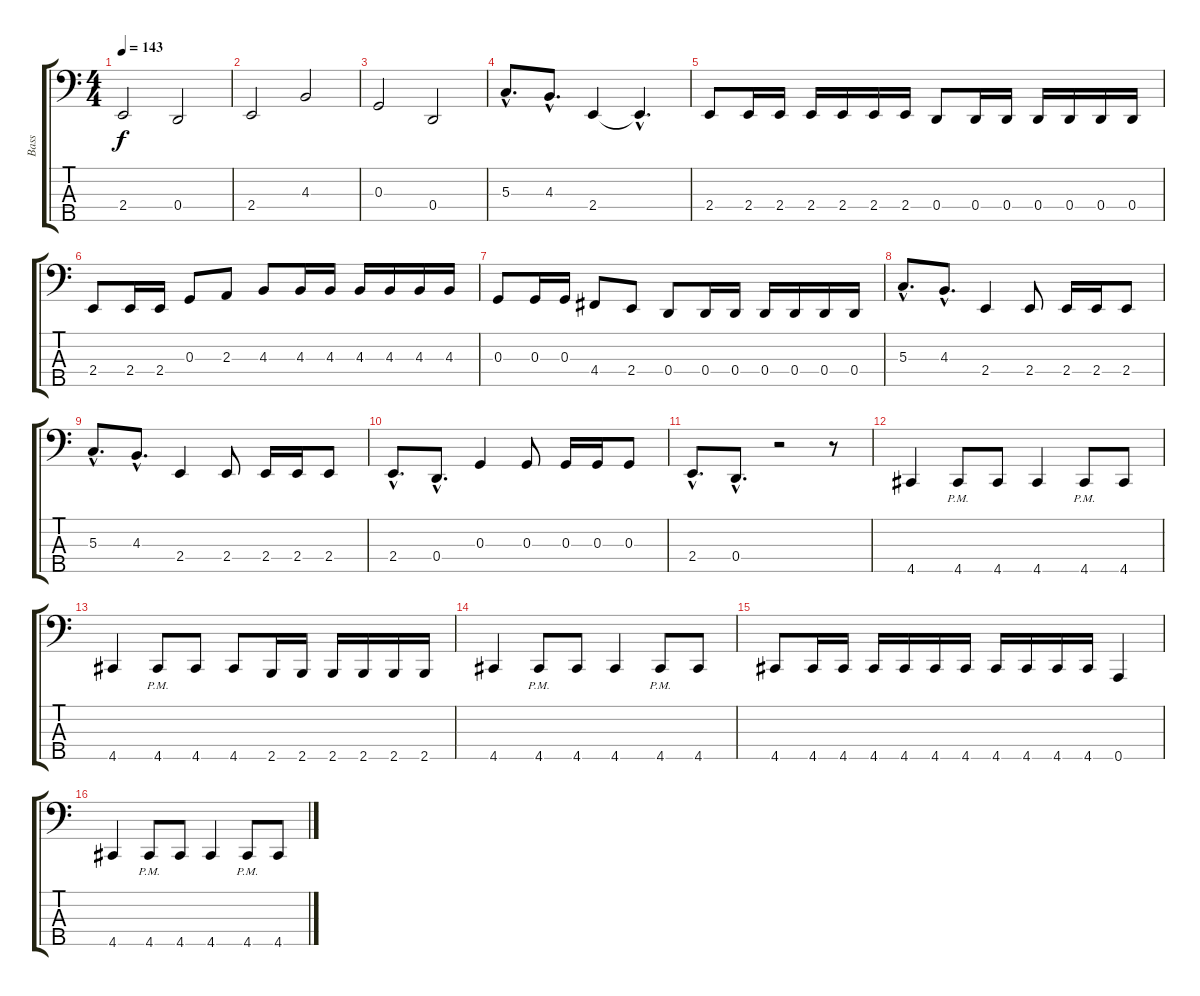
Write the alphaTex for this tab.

\track ("Bass" "Bass") {instrument electricbasspick}
\staff {score tabs}
\tuning (F2 C2 G1 D1 A0) {hide}
\ts (4 4)
\tempo 143
\clef f4
\ks c
2.4.2{dy f} 0.4.2 |
2.4.2 4.3.2 |
0.3.2 0.4.2 |
5.3{hac}.8{d} 4.3{hac}.8{d} 2.4.4 2.4{hac t}.4{d} |
2.4.8 2.4.16 2.4.16 2.4.16 2.4.16 2.4.16 2.4.16 0.4.8 0.4.16 0.4.16 0.4.16 0.4.16 0.4.16 0.4.16 |
2.4.8 2.4.16 2.4.16 0.3.8 2.3.8 4.3.8 4.3.16 4.3.16 4.3.16 4.3.16 4.3.16 4.3.16 |
0.3.8 0.3.16 0.3.16 4.4.8 2.4.8 0.4.8 0.4.16 0.4.16 0.4.16 0.4.16 0.4.16 0.4.16 |
5.3{hac}.8{d} 4.3{hac}.8{d} 2.4.4 2.4.8 2.4.16 2.4.16 2.4.8 |
5.3{hac}.8{d} 4.3{hac}.8{d} 2.4.4 2.4.8 2.4.16 2.4.16 2.4.8 |
2.4{hac}.8{d} 0.4{hac}.8{d} 0.3.4 0.3.8 0.3.16 0.3.16 0.3.8 |
2.4{hac}.8{d} 0.4{hac}.8{d} r.2 r.8 |
4.5.4 4.5{pm}.8 4.5.8 4.5.4 4.5{pm}.8 4.5.8 |
4.5.4 4.5{pm}.8 4.5.8 4.5.8 2.5.16 2.5.16 2.5.16 2.5.16 2.5.16 2.5.16 |
4.5.4 4.5{pm}.8 4.5.8 4.5.4 4.5{pm}.8 4.5.8 |
4.5.8 4.5.16 4.5.16 4.5.16 4.5.16 4.5.16 4.5.16 4.5.16 4.5.16 4.5.16 4.5.16 0.5.4 |
4.5.4 4.5{pm}.8 4.5.8 4.5.4 4.5{pm}.8 4.5.8
